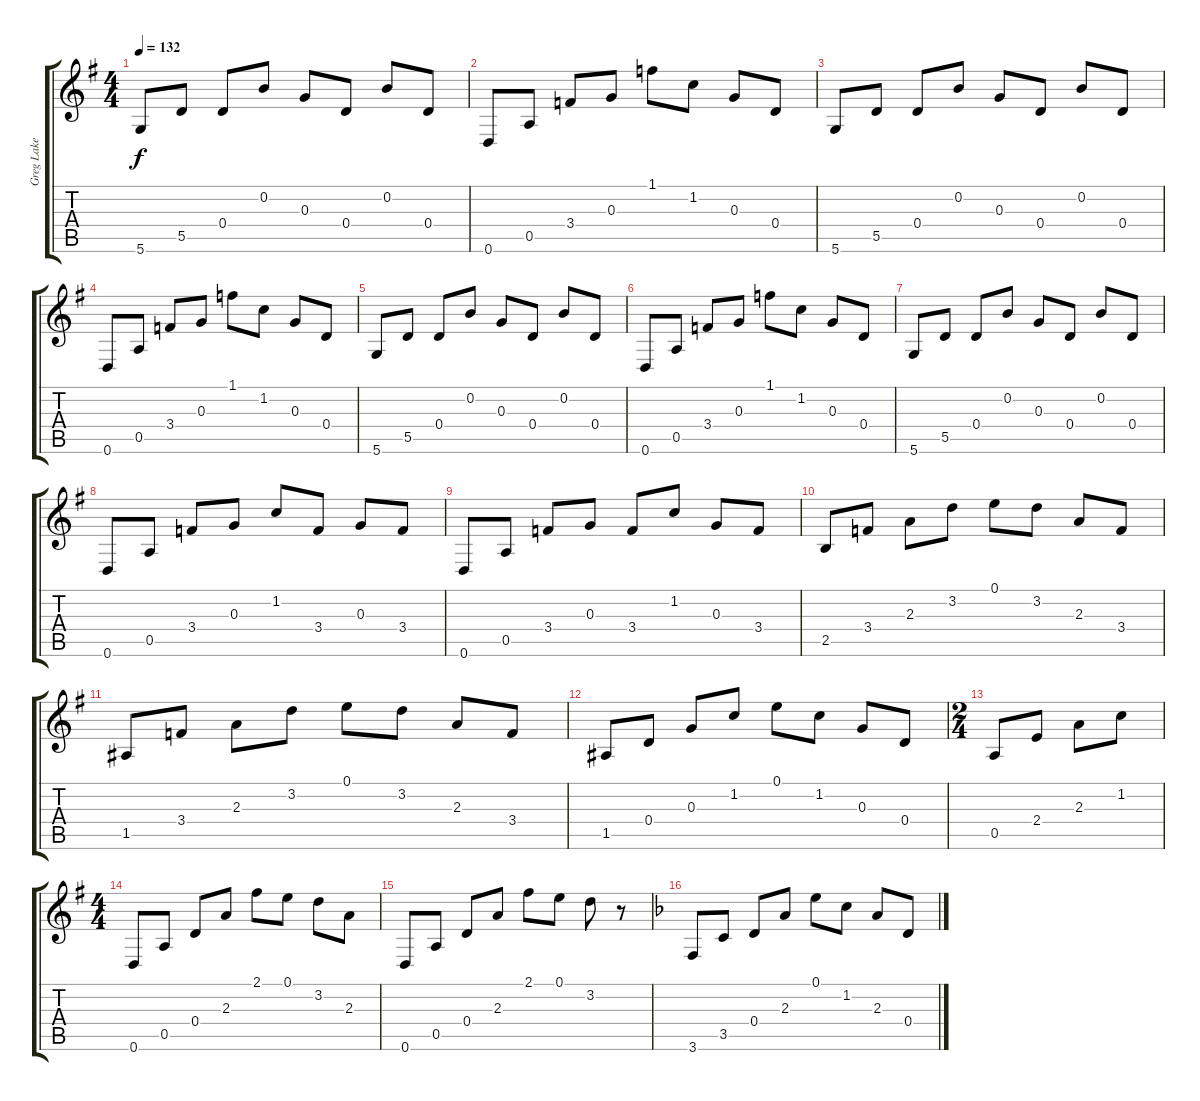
\track ("Greg Lake" "Greg Lake") {instrument acousticguitarsteel}
\staff {score tabs}
\tuning (E4 B3 G3 D3 A2 D2) {hide}
\ts (4 4)
\tempo 132
\clef g2
\ks g
5.6.8{dy f instrument acousticguitarsteel} 5.5.8 0.4.8 0.2.8 0.3.8 0.4.8 0.2.8 0.4.8 |
0.6.8 0.5.8 3.4.8 0.3.8 1.1.8 1.2.8 0.3.8 0.4.8 |
5.6.8 5.5.8 0.4.8 0.2.8 0.3.8 0.4.8 0.2.8 0.4.8 |
0.6.8 0.5.8 3.4.8 0.3.8 1.1.8 1.2.8 0.3.8 0.4.8 |
5.6.8 5.5.8 0.4.8 0.2.8 0.3.8 0.4.8 0.2.8 0.4.8 |
0.6.8 0.5.8 3.4.8 0.3.8 1.1.8 1.2.8 0.3.8 0.4.8 |
5.6.8 5.5.8 0.4.8 0.2.8 0.3.8 0.4.8 0.2.8 0.4.8 |
0.6.8 0.5.8 3.4.8 0.3.8 1.2.8 3.4.8 0.3.8 3.4.8 |
0.6.8 0.5.8 3.4.8 0.3.8 3.4.8 1.2.8 0.3.8 3.4.8 |
2.5.8 3.4.8 2.3.8 3.2.8 0.1.8 3.2.8 2.3.8 3.4.8 |
1.5.8 3.4.8 2.3.8 3.2.8 0.1.8 3.2.8 2.3.8 3.4.8 |
1.5.8 0.4.8 0.3.8 1.2.8 0.1.8 1.2.8 0.3.8 0.4.8 |
\ts (2 4)
0.5.8 2.4.8 2.3.8 1.2.8 |
\ts (4 4)
0.6.8 0.5.8 0.4.8 2.3.8 2.1.8 0.1.8 3.2.8 2.3.8 |
0.6.8 0.5.8 0.4.8 2.3.8 2.1.8 0.1.8 3.2.8 r.8 |
\ks f
3.6.8 3.5.8 0.4.8 2.3.8 0.1.8 1.2.8 2.3.8 0.4.8
